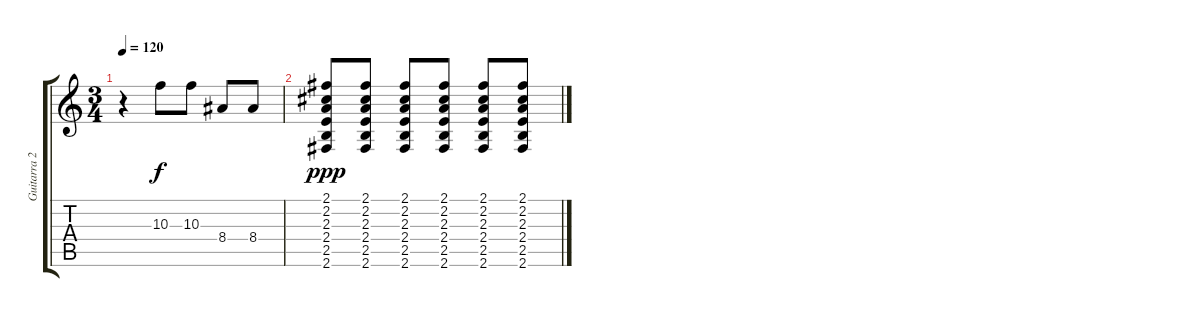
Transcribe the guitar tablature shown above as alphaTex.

\track ("Guitarra 2" "Guitarra 2") {instrument distortionguitar}
\staff {score tabs}
\tuning (E4 B3 G3 D3 A2 E2) {hide}
\ts (3 4)
\tempo 120
\clef g2
\ks c
r.4{dy f} 10.3.8 10.3.8 8.4.8 8.4.8 |
(2.1 2.2 2.3 2.4 2.5 2.6).8{dy ppp} (2.1 2.2 2.3 2.4 2.5 2.6).8 (2.1 2.2 2.3 2.4 2.5 2.6).8 (2.1 2.2 2.3 2.4 2.5 2.6).8 (2.1 2.2 2.3 2.4 2.5 2.6).8 (2.1 2.2 2.3 2.4 2.5 2.6).8
